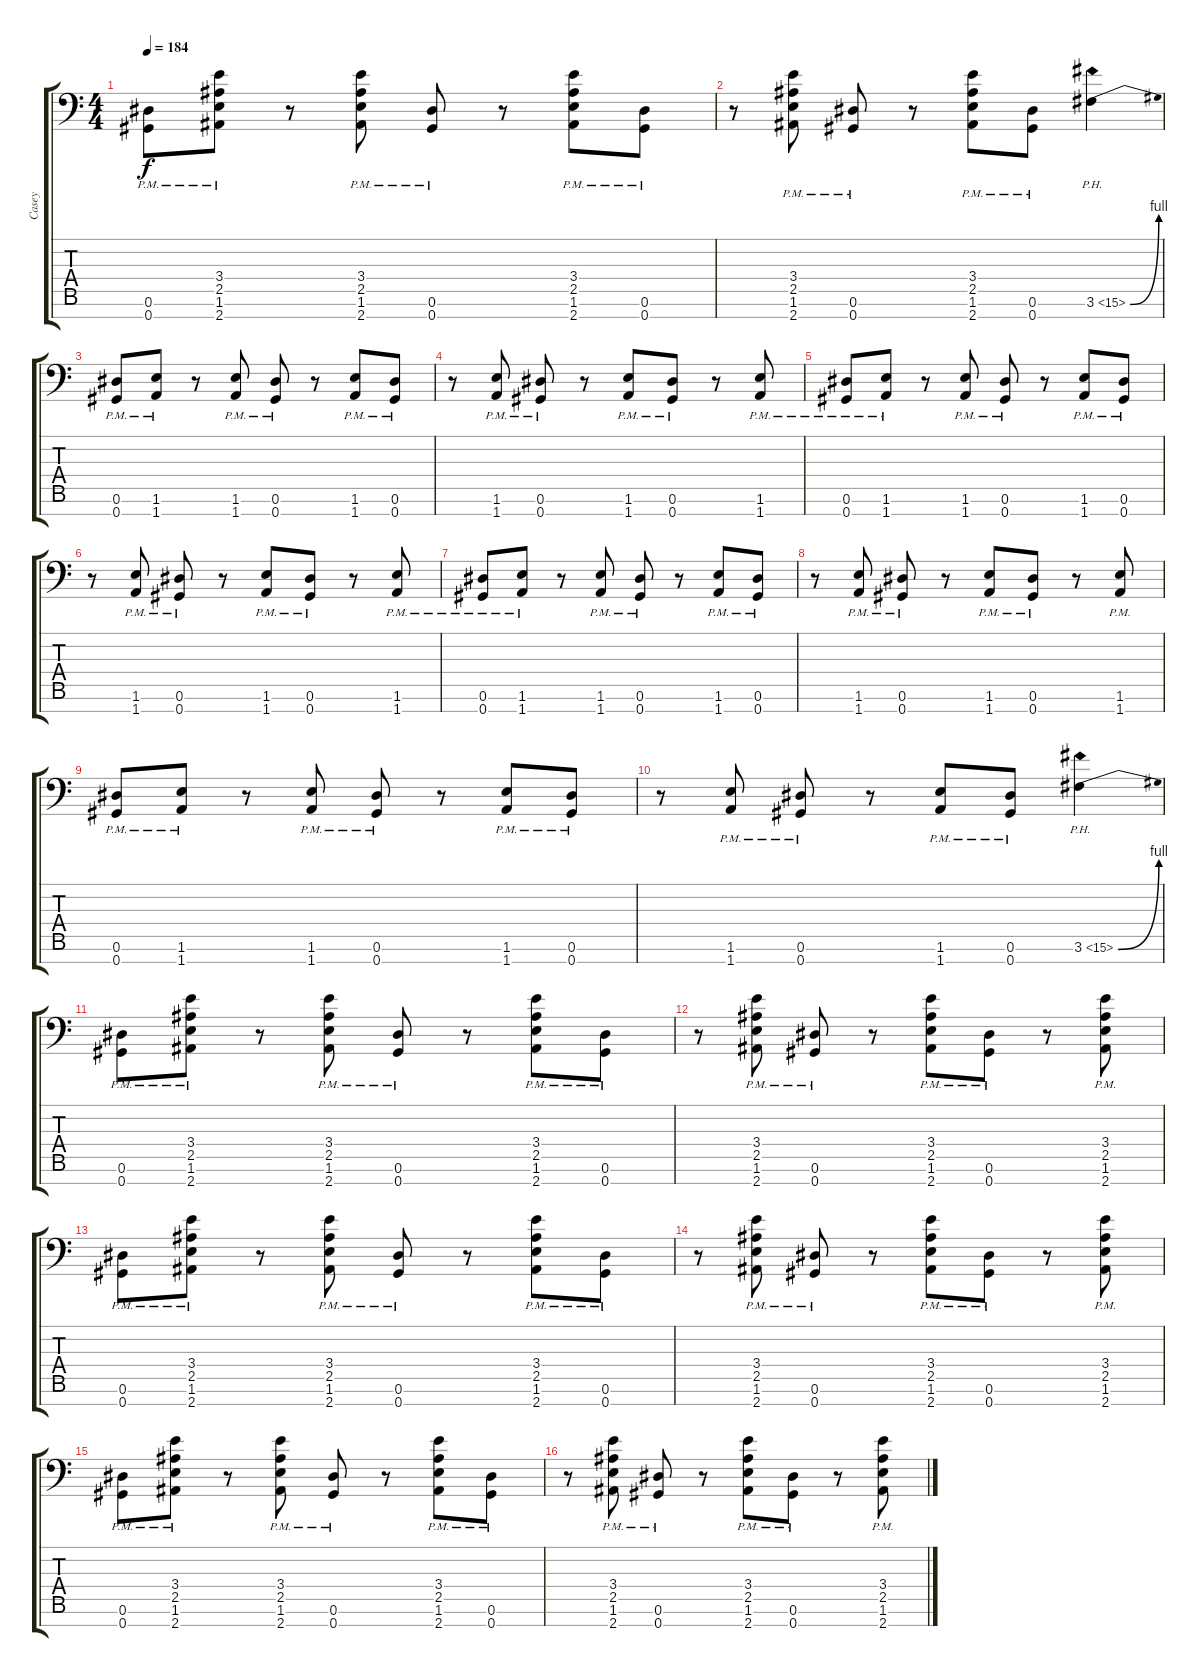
\track ("Casey" "Casey") {instrument distortionguitar}
\staff {score tabs}
\tuning (Eb4 Bb3 Gb3 Db3 Ab2 Eb2 Ab1) {hide}
\ts (4 4)
\tempo 184
\clef f4
\ks c
(0.6 0.7{pm}).8{dy f} (3.4 2.5 1.6 2.7{pm}).8 r.8 (3.4 2.5 1.6 2.7{pm}).8 (0.6 0.7{pm}).8 r.8 (3.4 2.5 1.6 2.7{pm}).8 (0.6 0.7{pm}).8 |
r.8 (3.4 2.5 1.6 2.7{pm}).8 (0.6 0.7{pm}).8 r.8 (3.4 2.5 1.6 2.7{pm}).8 (0.6 0.7{pm}).8 3.6{be (bend 0 0 60 4) ph 12}.4 |
(0.6 0.7{pm}).8 (1.6 1.7{pm}).8 r.8 (1.6 1.7{pm}).8 (0.6 0.7{pm}).8 r.8 (1.6 1.7{pm}).8 (0.6 0.7{pm}).8 |
r.8 (1.6 1.7{pm}).8 (0.6 0.7{pm}).8 r.8 (1.6 1.7{pm}).8 (0.6 0.7{pm}).8 r.8 (1.6 1.7{pm}).8 |
(0.6 0.7{pm}).8 (1.6 1.7{pm}).8 r.8 (1.6 1.7{pm}).8 (0.6 0.7{pm}).8 r.8 (1.6 1.7{pm}).8 (0.6 0.7{pm}).8 |
r.8 (1.6 1.7{pm}).8 (0.6 0.7{pm}).8 r.8 (1.6 1.7{pm}).8 (0.6 0.7{pm}).8 r.8 (1.6 1.7{pm}).8 |
(0.6 0.7{pm}).8 (1.6 1.7{pm}).8 r.8 (1.6 1.7{pm}).8 (0.6 0.7{pm}).8 r.8 (1.6 1.7{pm}).8 (0.6 0.7{pm}).8 |
r.8 (1.6 1.7{pm}).8 (0.6 0.7{pm}).8 r.8 (1.6 1.7{pm}).8 (0.6 0.7{pm}).8 r.8 (1.6 1.7{pm}).8 |
(0.6 0.7{pm}).8 (1.6 1.7{pm}).8 r.8 (1.6 1.7{pm}).8 (0.6 0.7{pm}).8 r.8 (1.6 1.7{pm}).8 (0.6 0.7{pm}).8 |
r.8 (1.6 1.7{pm}).8 (0.6 0.7{pm}).8 r.8 (1.6 1.7{pm}).8 (0.6 0.7{pm}).8 3.6{be (bend 0 0 60 4) ph 12}.4 |
(0.6 0.7{pm}).8 (3.4 2.5 1.6 2.7{pm}).8 r.8 (3.4 2.5 1.6 2.7{pm}).8 (0.6 0.7{pm}).8 r.8 (3.4 2.5 1.6 2.7{pm}).8 (0.6 0.7{pm}).8 |
r.8 (3.4 2.5 1.6 2.7{pm}).8 (0.6 0.7{pm}).8 r.8 (3.4 2.5 1.6 2.7{pm}).8 (0.6 0.7{pm}).8 r.8 (3.4 2.5 1.6 2.7{pm}).8 |
(0.6 0.7{pm}).8 (3.4 2.5 1.6 2.7{pm}).8 r.8 (3.4 2.5 1.6 2.7{pm}).8 (0.6 0.7{pm}).8 r.8 (3.4 2.5 1.6 2.7{pm}).8 (0.6 0.7{pm}).8 |
r.8 (3.4 2.5 1.6 2.7{pm}).8 (0.6 0.7{pm}).8 r.8 (3.4 2.5 1.6 2.7{pm}).8 (0.6 0.7{pm}).8 r.8 (3.4 2.5 1.6 2.7{pm}).8 |
(0.6 0.7{pm}).8 (3.4 2.5 1.6 2.7{pm}).8 r.8 (3.4 2.5 1.6 2.7{pm}).8 (0.6 0.7{pm}).8 r.8 (3.4 2.5 1.6 2.7{pm}).8 (0.6 0.7{pm}).8 |
r.8 (3.4 2.5 1.6 2.7{pm}).8 (0.6 0.7{pm}).8 r.8 (3.4 2.5 1.6 2.7{pm}).8 (0.6 0.7{pm}).8 r.8 (3.4 2.5 1.6 2.7{pm}).8
